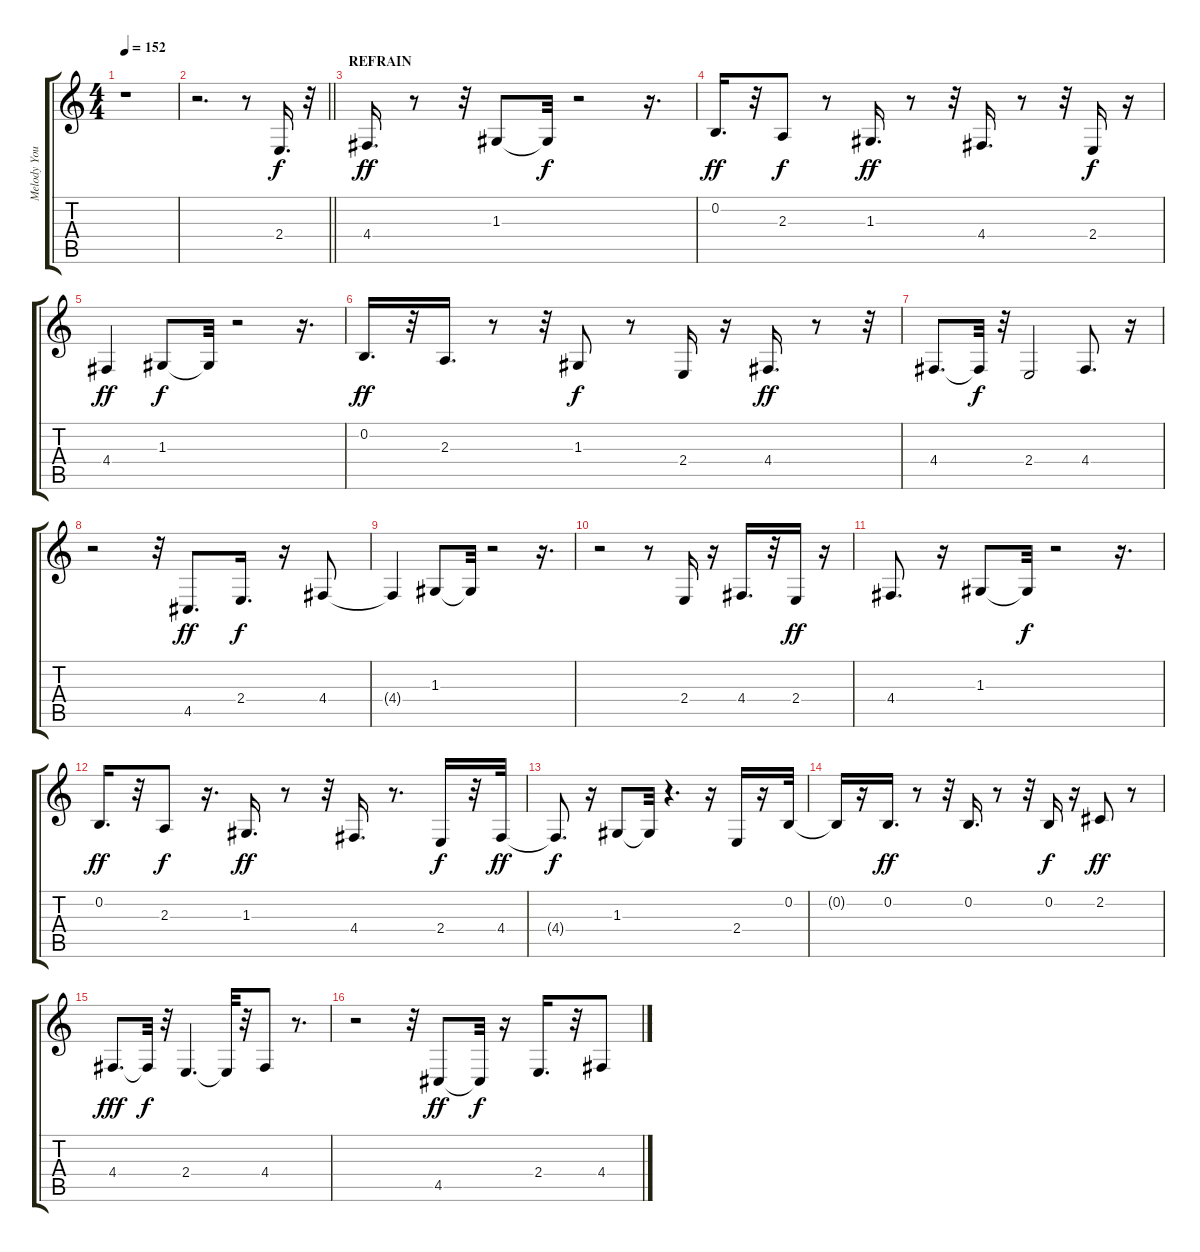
\track ("Melody Youssou" "Melody You") {instrument tenorsax}
\staff {score tabs}
\tuning (E4 B3 G3 D3 A2 E2) {hide}
\ts (4 4)
\tempo 152
\clef g2
\ks c
r.1{dy f} |
\barLineRight lightlight
r.2{d} r.8 2.4.16{d} r.32 |
\section ("" "REFRAIN")
4.4.16{d dy ff} r.8 r.32 1.3.8 1.3{t}.32{dy f} r.2 r.16{d} |
0.2.16{d dy ff} r.32 2.3.8{dy f} r.8 1.3.16{d dy ff} r.8 r.32 4.4.16{d} r.8 r.32 2.4.16{dy f} r.16 |
4.4.4{dy ff} 1.3.8{dy f} 1.3{t}.32 r.2 r.16{d} |
0.2.16{d dy ff} r.32 2.3.16{d} r.8 r.32 1.3.8{dy f} r.8 2.4.16 r.16 4.4.16{d dy ff} r.8 r.32 |
4.4.8{d} 4.4{t}.32{dy f} r.32 2.4.2 4.4.8{d} r.16 |
r.2 r.32 4.5.8{d dy ff} 2.4.16{d dy f} r.16 4.4.8 |
4.4{t}.4 1.3.8 1.3{t}.32 r.2 r.16{d} |
r.2 r.8 2.4.16 r.16 4.4.16{d} r.32 2.4.16{dy ff} r.16 |
4.4.8{d} r.16 1.3.8 1.3{t}.32{dy f} r.2 r.16{d} |
0.2.16{d dy ff} r.32 2.3.8{dy f} r.16{d} 1.3.16{d dy ff} r.8 r.32 4.4.16{d} r.8{d} 2.4.16{dy f} r.32 4.4.32{dy ff} |
4.4{t}.8{d dy f} r.16 1.3.8 1.3{t}.32 r.4{d} r.16 2.4.16 r.16 0.2.32 |
0.2{t}.16 r.16 0.2.16{d dy ff} r.8 r.32 0.2.16{d} r.8 r.32 0.2.16{dy f} r.16 2.2.8{dy ff} r.8 |
4.4.8{d dy fff} 4.4{t}.32{dy f} r.32 2.4.4{d} 2.4{t}.32 r.32 4.4.8 r.8{d} |
r.2 r.32 4.5.8{dy ff} 4.5{t}.32{dy f} r.16 2.4.16{d} r.32 4.4.8
